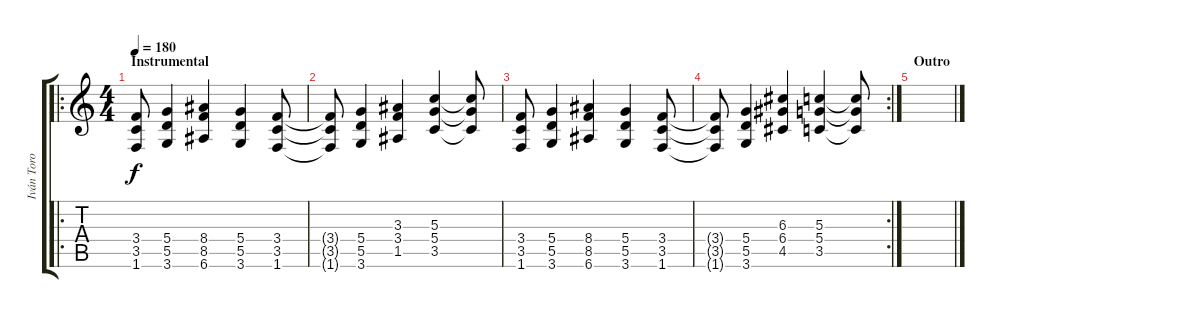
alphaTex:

\track ("Iván Toro (guitarra segunda)" "Iván Toro ") {instrument distortionguitar}
\staff {score tabs}
\tuning (E4 B3 G3 D3 A2 E2) {hide}
\ro
\ts (4 4)
\section ("" "Instrumental")
\tempo 180
\clef g2
\ks c
(3.4 3.5 1.6).8{dy f} (5.4 5.5 3.6).4 (8.4 8.5 6.6).4 (5.4 5.5 3.6).4 (3.4 3.5 1.6).8 |
(3.4{t} 3.5{t} 1.6{t}).8 (5.4 5.5 3.6).4 (3.3 3.4 1.5).4 (5.3 5.4 3.5).4 (5.3{t} 5.4{t} 3.5{t}).8 |
(3.4 3.5 1.6).8 (5.4 5.5 3.6).4 (8.4 8.5 6.6).4 (5.4 5.5 3.6).4 (3.4 3.5 1.6).8 |
\rc 2
(3.4{t} 3.5{t} 1.6{t}).8 (5.4 5.5 3.6).4 (6.3 6.4 4.5).4 (5.3 5.4 3.5).4 (5.3{t} 5.4{t} 3.5{t}).8 |
\section ("" "Outro")
